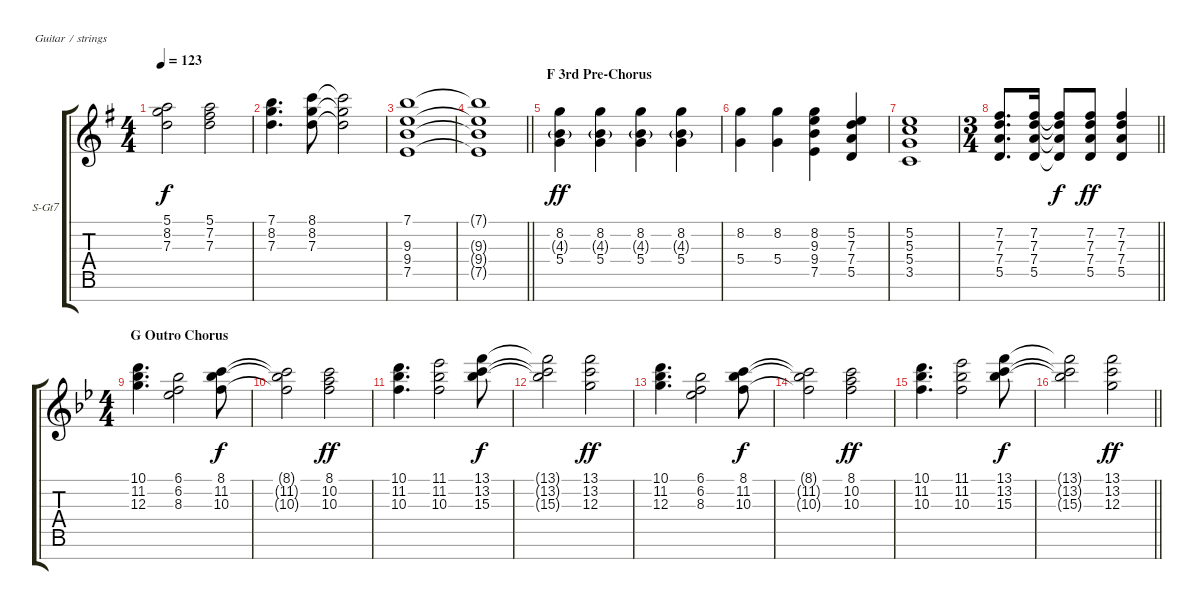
\bracketExtendMode groupsimilarinstruments
\firstSystemTrackNameOrientation horizontal
\otherSystemsTrackNameOrientation horizontal
\track ("keyboard" "S-Gt7") {instrument synthstrings1}
\staff {score tabs}
\tuning (E4 B3 G3 D3 A2 E2 B1)
\displaytranspose 12
\ts (4 4)
\tempo 123
\clef g2
\ks g
(5.1{t} 8.2{t} 7.3{t}).2{dy f} (5.1 7.2 7.3).2 |
(7.1 8.2 7.3).4{d} (8.1 8.2 7.3).8 (8.1{t} 8.2{t} 7.3{t}).2 |
(7.1 9.3 9.4 7.5).1 |
\barLineRight lightlight
(7.1{t} 9.3{t} 9.4{t} 7.5{t}).1 |
\section ("" "F 3rd Pre-Chorus")
(8.2 4.3{g} 5.4).4{dy ff} (8.2 4.3{g} 5.4).4 (8.2 4.3{g} 5.4).4 (8.2 4.3{g} 5.4).4 |
(8.2 5.4).4 (8.2 5.4).4 (8.2 9.3 9.4 7.5).4 (5.2 7.3 7.4 5.5).4 |
(5.2 5.3 5.4 3.5).1 |
\ts (3 4)
\beaming (8 2 2 2 2)
\barLineRight lightlight
(7.2 7.3 7.4 5.5).8{d} (7.2 7.3 7.4 5.5).16 (7.2{t} 7.3{t} 7.4{t} 5.5{t}).8{dy f} (7.2 7.3 7.4 5.5).8{dy ff} (7.2 7.3 7.4 5.5).4 |
\ts (4 4)
\beaming (8 2 2 2 2)
\section ("" "G Outro Chorus")
\ks bb
(10.1 11.2 12.3).4{d} (6.1 6.2 8.3).2 (8.1 11.2 10.3).8{dy f} |
(8.1{t} 11.2{t} 10.3{t}).2 (8.1 10.2 10.3).2{dy ff} |
(10.1 11.2 10.3).4{d} (11.1 11.2 10.3).2 (13.1 13.2 15.3).8{dy f} |
(13.1{t} 13.2{t} 15.3{t}).2 (13.1 13.2 12.3).2{dy ff} |
(10.1 11.2 12.3).4{d} (6.1 6.2 8.3).2 (8.1 11.2 10.3).8{dy f} |
(8.1{t} 11.2{t} 10.3{t}).2 (8.1 10.2 10.3).2{dy ff} |
(10.1 11.2 10.3).4{d} (11.1 11.2 10.3).2 (13.1 13.2 15.3).8{dy f} |
\barLineRight lightlight
(13.1{t} 13.2{t} 15.3{t}).2 (13.1 13.2 12.3).2{dy ff}
